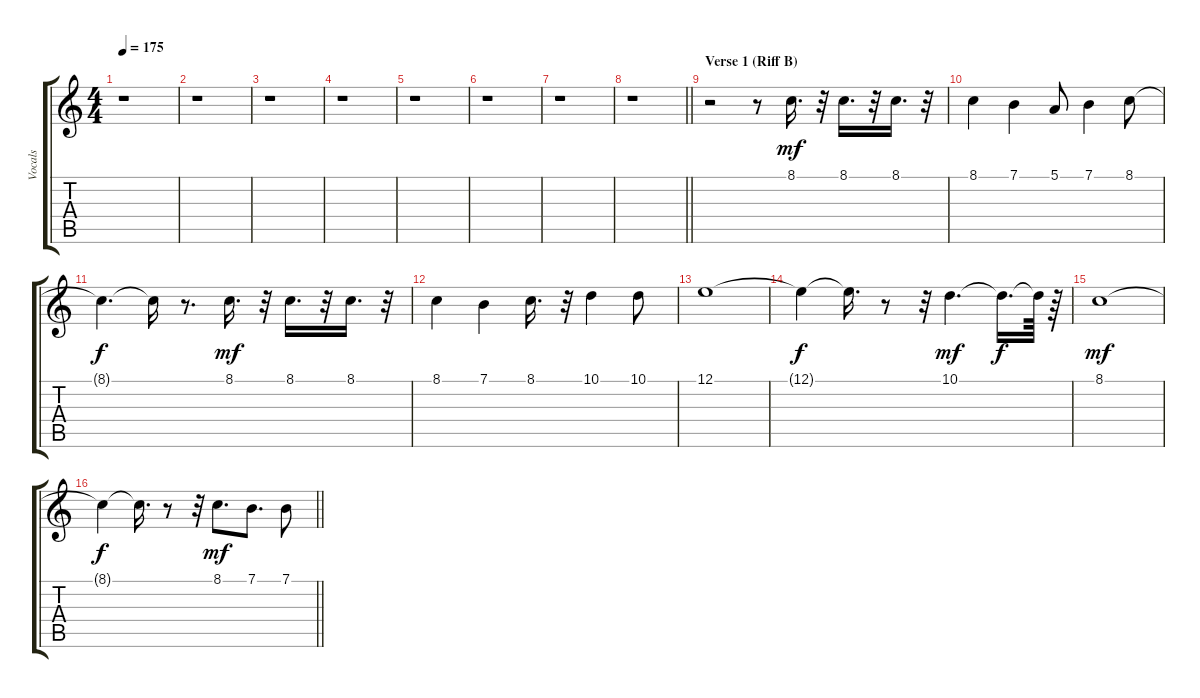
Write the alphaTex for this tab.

\track ("Vocals" "Vocals") {instrument tenorsax}
\staff {score tabs}
\tuning (E4 B3 G3 D3 A2 E2) {hide}
\ts (4 4)
\tempo 175
\clef g2
\ks c
r.1{dy mf} |
r.1 |
r.1 |
r.1 |
r.1 |
r.1 |
r.1 |
\barLineRight lightlight
r.1 |
\section ("" "Verse 1 (Riff B)")
r.2 r.8 8.1.16{d} r.32 8.1.16{d} r.32 8.1.16{d} r.32 |
8.1.4 7.1.4 5.1.8 7.1.4 8.1.8 |
8.1{t}.4{d dy f} 8.1{t}.16 r.8{d} 8.1.16{d dy mf} r.32 8.1.16{d} r.32 8.1.16{d} r.32 |
8.1.4 7.1.4 8.1.16{d} r.32 10.1.4 10.1.8 |
12.1.1 |
12.1{t}.4{dy f} 12.1{t}.16{d} r.8 r.32 10.1.4{d dy mf} 10.1{t}.16{d dy f} 10.1{t}.64 r.64 |
8.1.1{dy mf} |
\barLineRight lightlight
8.1{t}.4{dy f} 8.1{t}.16{d} r.8 r.32 8.1.8{d dy mf} 7.1.8{d} 7.1.8
